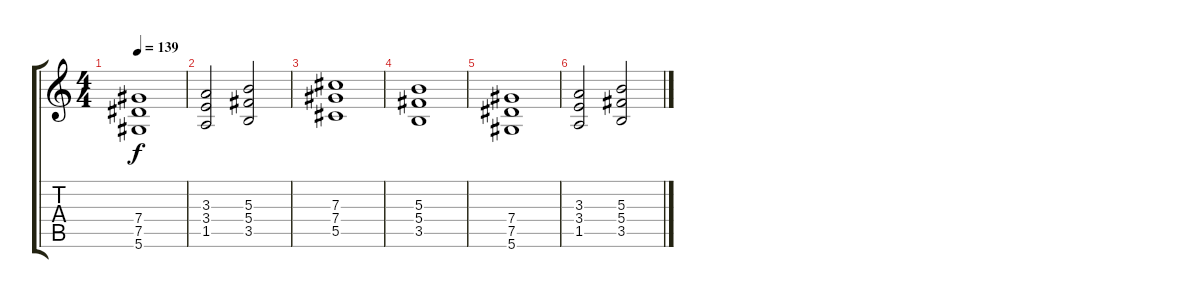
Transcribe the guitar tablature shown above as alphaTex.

\track "" {instrument electricguitarjazz}
\staff {score tabs}
\tuning (Eb4 Bb3 Gb3 Db3 Ab2 Eb2) {hide}
\ts (4 4)
\tempo 139
\clef g2
\ks c
(7.4 7.5 5.6).1{dy f} |
(3.3 3.4 1.5).2 (5.3 5.4 3.5).2 |
(7.3 7.4 5.5).1 |
(5.3 5.4 3.5).1 |
(7.4 7.5 5.6).1 |
(3.3 3.4 1.5).2 (5.3 5.4 3.5).2
